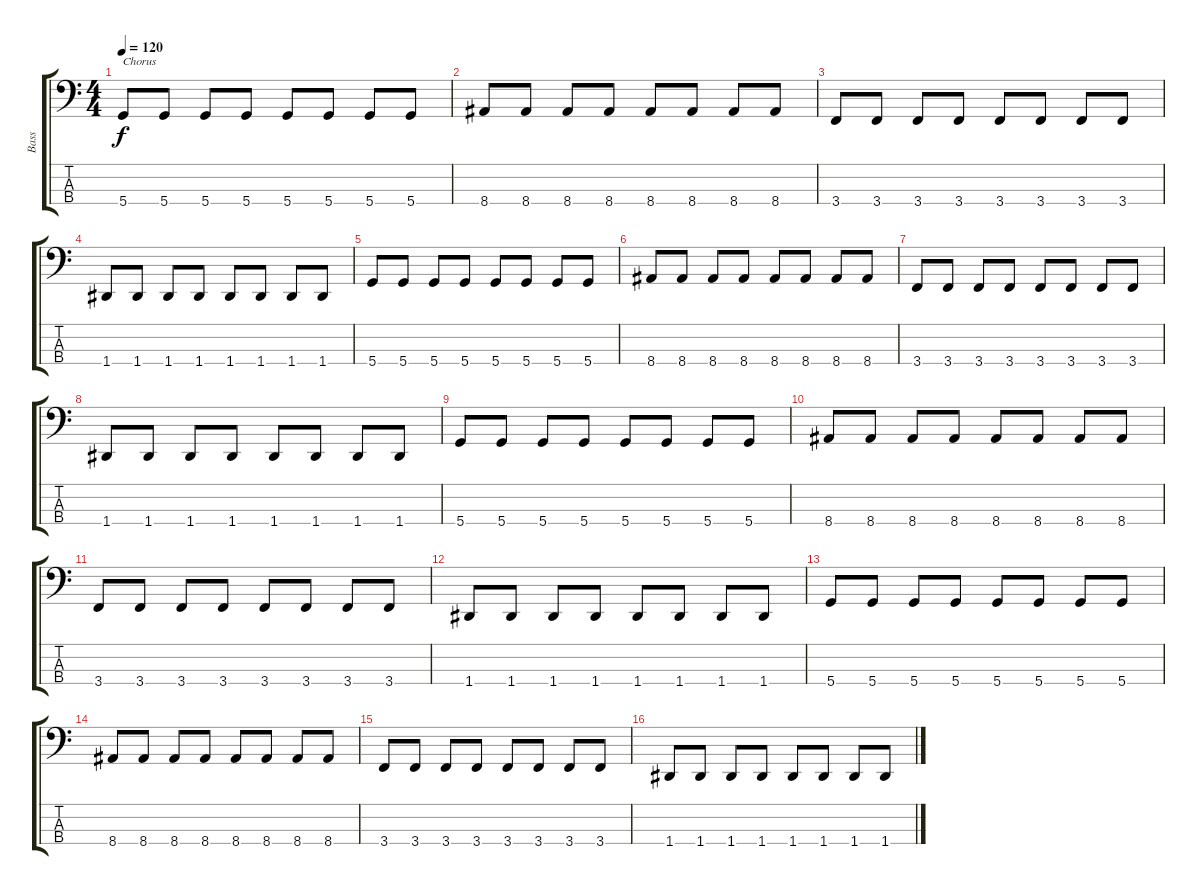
\track ("Bass" "Bass") {instrument electricbasspick}
\staff {score tabs}
\tuning (G2 D2 A1 D1) {hide}
\ts (4 4)
\tempo 120
\clef f4
\ks c
5.4.8{txt "Chorus" dy f} 5.4.8 5.4.8 5.4.8 5.4.8 5.4.8 5.4.8 5.4.8 |
8.4.8 8.4.8 8.4.8 8.4.8 8.4.8 8.4.8 8.4.8 8.4.8 |
3.4.8 3.4.8 3.4.8 3.4.8 3.4.8 3.4.8 3.4.8 3.4.8 |
1.4.8 1.4.8 1.4.8 1.4.8 1.4.8 1.4.8 1.4.8 1.4.8 |
5.4.8 5.4.8 5.4.8 5.4.8 5.4.8 5.4.8 5.4.8 5.4.8 |
8.4.8 8.4.8 8.4.8 8.4.8 8.4.8 8.4.8 8.4.8 8.4.8 |
3.4.8 3.4.8 3.4.8 3.4.8 3.4.8 3.4.8 3.4.8 3.4.8 |
1.4.8 1.4.8 1.4.8 1.4.8 1.4.8 1.4.8 1.4.8 1.4.8 |
5.4.8 5.4.8 5.4.8 5.4.8 5.4.8 5.4.8 5.4.8 5.4.8 |
8.4.8 8.4.8 8.4.8 8.4.8 8.4.8 8.4.8 8.4.8 8.4.8 |
3.4.8 3.4.8 3.4.8 3.4.8 3.4.8 3.4.8 3.4.8 3.4.8 |
1.4.8 1.4.8 1.4.8 1.4.8 1.4.8 1.4.8 1.4.8 1.4.8 |
5.4.8 5.4.8 5.4.8 5.4.8 5.4.8 5.4.8 5.4.8 5.4.8 |
8.4.8 8.4.8 8.4.8 8.4.8 8.4.8 8.4.8 8.4.8 8.4.8 |
3.4.8 3.4.8 3.4.8 3.4.8 3.4.8 3.4.8 3.4.8 3.4.8 |
1.4.8 1.4.8 1.4.8 1.4.8 1.4.8 1.4.8 1.4.8 1.4.8
